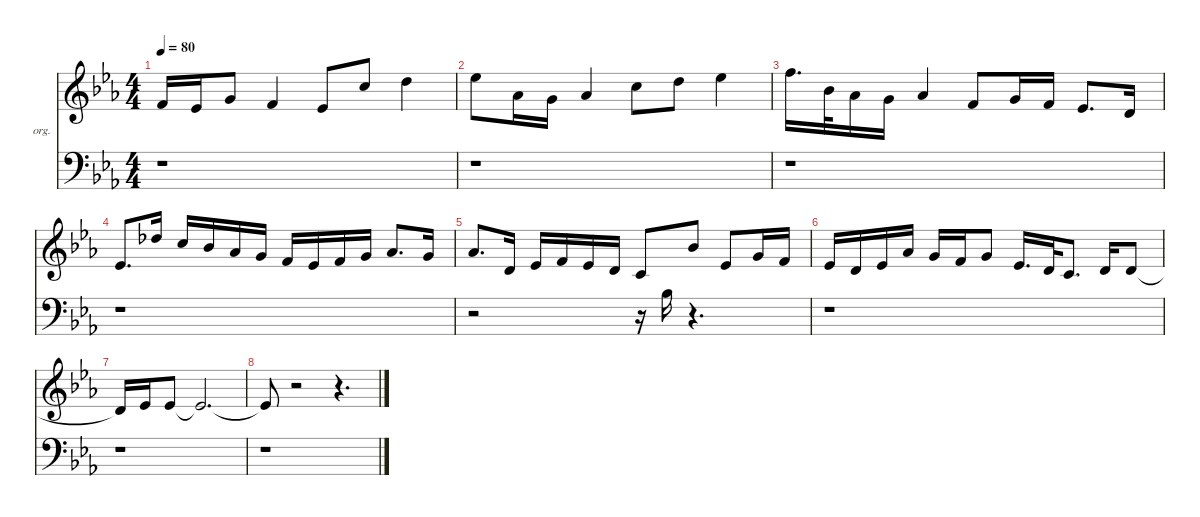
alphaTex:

\hideDynamics
\bracketExtendMode nobrackets
\firstSystemTrackNameOrientation horizontal
\otherSystemsTrackNameOrientation horizontal
\track ("Manual" "org.") {instrument churchorgan}
\staff {score}
\tuning (E4 B3 G3 D3 A2 E2)
\ts (4 4)
\tempo 80
\clef g2
\ks cminor
1.1{acc forcenatural}.16{dy mf beam Up} 4.2{acc b}.16{beam Up} 3.1{acc forcenatural}.8{beam Up} 1.1{acc forcenatural}.4{beam Up} 4.2{acc b}.8{beam Up} 8.1{acc forcenatural}.8{beam Up} 10.1{acc forcenatural}.4{beam Down} |
11.1{acc b}.8{beam Down} 4.1{acc b}.16{beam Down} 3.1{acc forcenatural}.16{beam Down} 4.1{acc b}.4{beam Up} 8.1{acc forcenatural}.8{beam Down} 10.1{acc forcenatural}.8{beam Down} 11.1{acc b}.4{beam Down} |
13.1{acc forcenatural}.16{d beam Down} 6.1{acc b}.32{beam Down} 4.1{acc b}.16{beam Down} 3.1{acc forcenatural}.16{beam Down} 4.1{acc b}.4{beam Up} 1.1{acc forcenatural}.8{beam Up} 3.1{acc forcenatural}.16{beam Up} 1.1{acc forcenatural}.16{beam Up} 4.2{acc b}.8{d beam Up} 3.2{acc forcenatural}.16{beam Up} |
4.2{acc b}.8{d beam Up} 9.1{acc b}.16{beam Up} 8.1{acc forcenatural}.16{beam Up} 6.1{acc b}.16{beam Up} 4.1{acc b}.16{beam Up} 3.1{acc forcenatural}.16{beam Up} 1.1{acc forcenatural}.16{beam Up} 4.2{acc b}.16{beam Up} 1.1{acc forcenatural}.16{beam Up} 3.1{acc forcenatural}.16{beam Up} 4.1{acc b}.8{d beam Up} 3.1{acc forcenatural}.16{beam Up} |
4.1{acc b}.8{d beam Up} 3.2{acc forcenatural}.16{beam Up} 4.2{acc b}.16{beam Up} 6.2{acc forcenatural}.16{beam Up} 4.2{acc b}.16{beam Up} 3.2{acc forcenatural}.16{beam Up} 5.3{acc forcenatural}.8{beam Up} 6.1{acc b}.8{beam Up} 4.2{acc b}.8{beam Up} 3.1{acc forcenatural}.16{beam Up} 1.1{acc forcenatural}.16{beam Up} |
4.2{acc b}.16{beam Up} 3.2{acc forcenatural}.16{beam Up} 4.2{acc b}.16{beam Up} 4.1{acc b}.16{beam Up} 3.1{acc forcenatural}.16{beam Up} 1.1{acc forcenatural}.16{beam Up} 3.1{acc forcenatural}.8{beam Up} 4.2{acc b}.16{d beam Up} 3.2{acc forcenatural}.32{beam Up} 1.2{acc forcenatural}.8{d beam Up} 3.2{acc forcenatural}.16{beam Up} 3.2{acc forcenatural}.8{beam Up} |
3.2{t acc forcenatural}.16{beam Up} 4.2{acc b}.16{beam Up} 4.2{acc b}.8{beam Up} 4.2{t acc b}.2{d beam Up} |
4.2{t acc b}.8{beam Up} r.2{beam Up} r.4{d beam Up}
\staff {score}
\tuning (G2 D2 A1 E1 B0)
\clef f4
\ottava regular
\simile none
\ks cminor
r.1{dy mf beam Down} |
r.1{beam Down} |
r.1{beam Down} |
r.1{beam Down} |
r.2{beam Down} r.16{beam Down} 15.1{acc b}.16{beam Down} r.4{d beam Down} |
r.1{beam Down} |
r.1{beam Down} |
r.1{beam Down}
